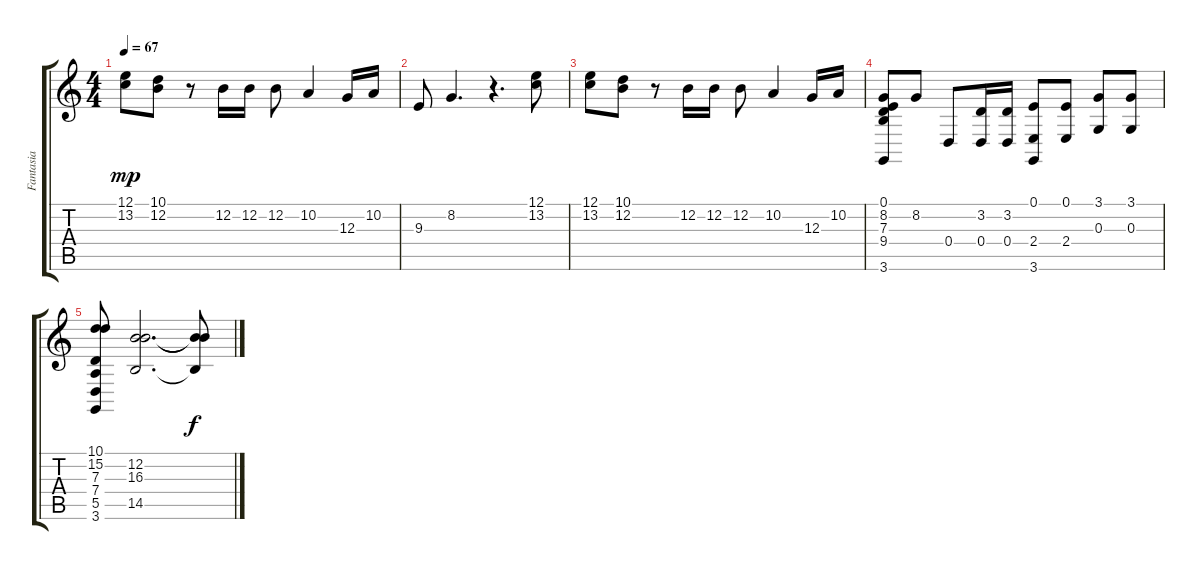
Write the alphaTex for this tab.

\track ("Fantasia" "Fantasia") {instrument pad1newage}
\staff {score tabs}
\tuning (E4 B3 G3 D3 A2 E2) {hide}
\ts (4 4)
\tempo 67
\clef g2
\ks c
(12.1 13.2).8{dy mp} (10.1 12.2).8 r.8 12.2.16 12.2.16 12.2.8 10.2.4 12.3.16 10.2.16 |
9.3.8 8.2.4{d} r.4{d} (12.1 13.2).8 |
(12.1 13.2).8 (10.1 12.2).8 r.8 12.2.16 12.2.16 12.2.8 10.2.4 12.3.16 10.2.16 |
(0.1 8.2 7.3 9.4 3.6).8 8.2.8 0.4.8 (3.2 0.4).16 (3.2 0.4).16 (0.1 2.4 3.6).8 (0.1 2.4).8 (3.1 0.3).8 (3.1 0.3).8 |
(10.1 15.2 7.3 7.4 5.5 3.6).8 (12.2 16.3 14.5).2{d} (12.2{t} 16.3{t} 14.5{t}).8{dy f}
